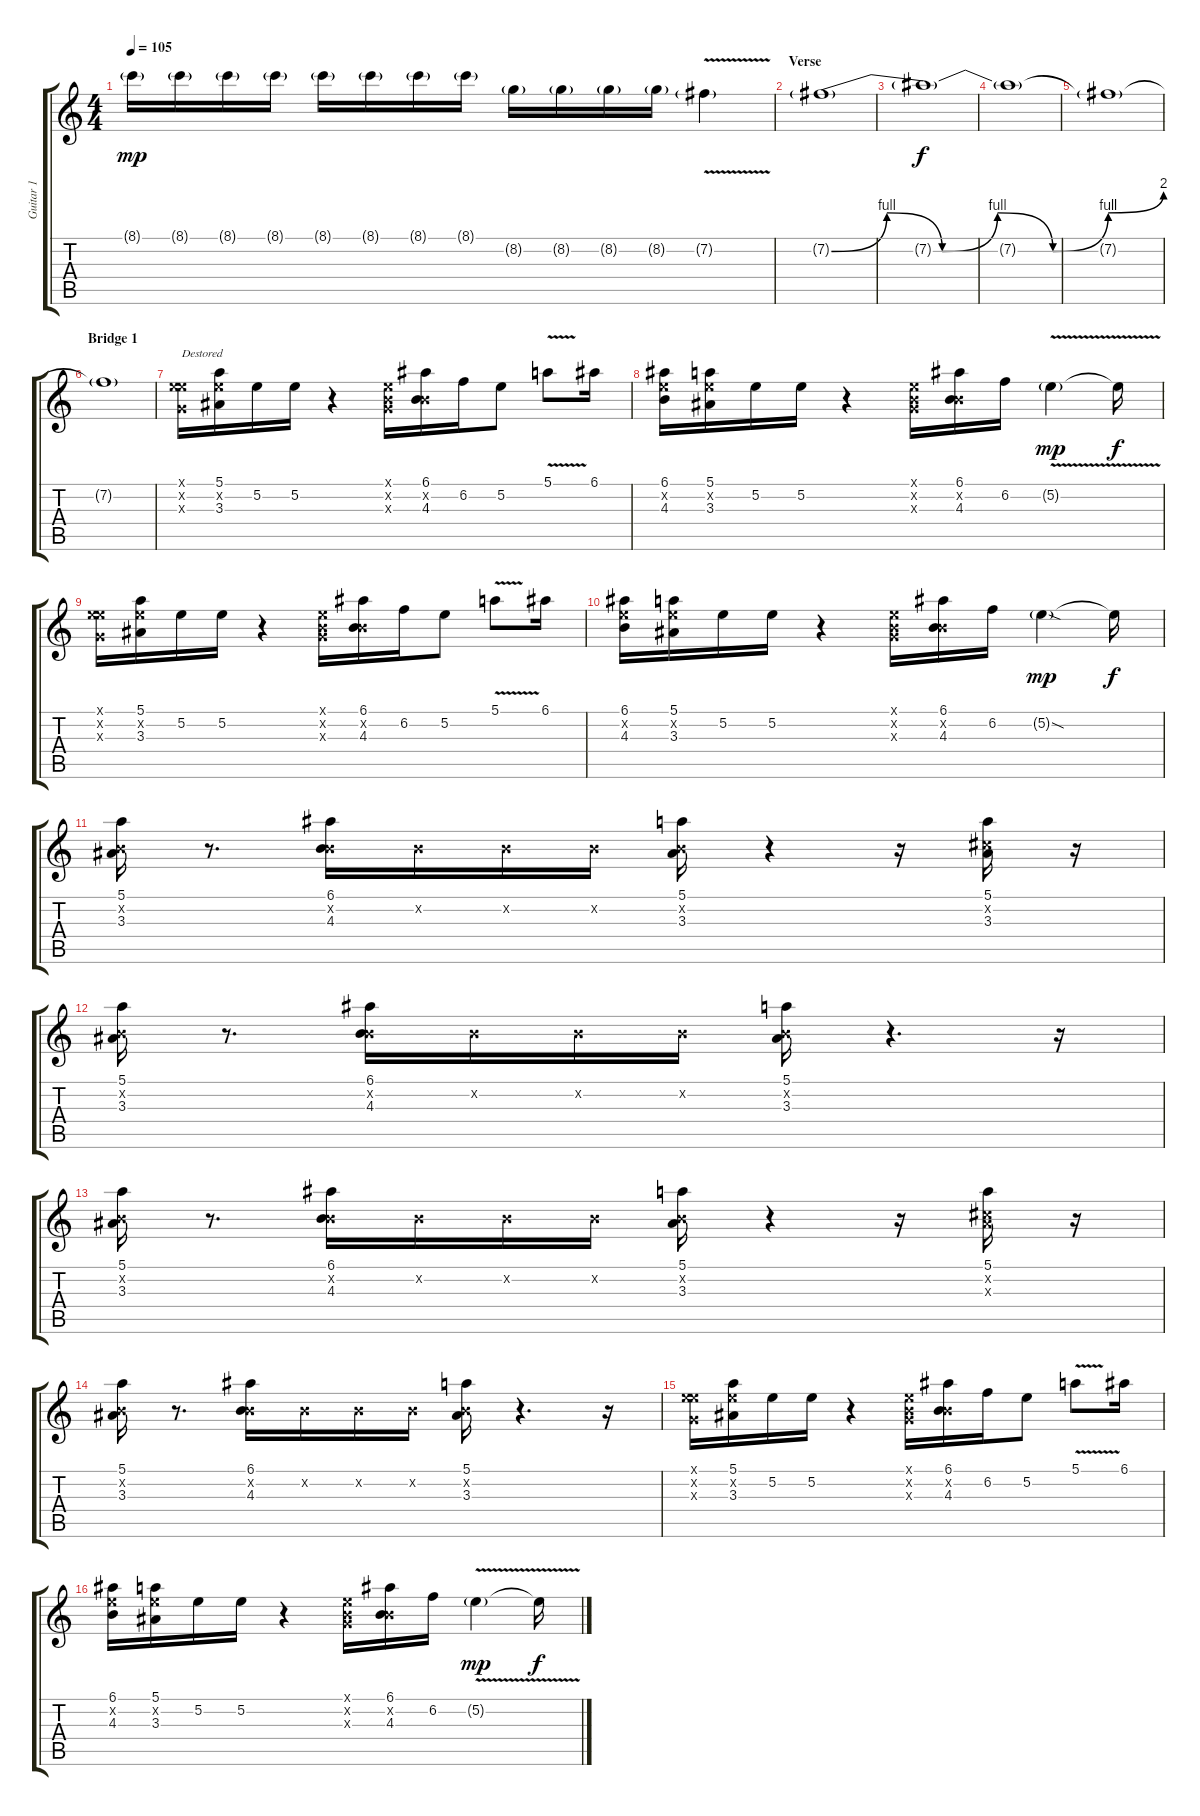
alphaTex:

\track ("Guitar 1" "Guitar 1") {instrument overdrivenguitar}
\staff {score tabs}
\tuning (E4 B3 G3 D3 A2 D2) {hide}
\ts (4 4)
\tempo 105
\clef g2
\ks c
8.1{g}.16{dy mp} 8.1{g}.16 8.1{g}.16 8.1{g}.16 8.1{g}.16 8.1{g}.16 8.1{g}.16 8.1{g}.16 8.2{g}.16 8.2{g}.16 8.2{g}.16 8.2{g}.16 7.2{v g}.4 |
\section ("" "Verse")
7.2{be (custom 0 0 10 4 20 0 30 4 40 0 50 4 60 8) g}.1 |
7.2{t}.1{dy f} |
7.2{t}.1 |
7.2{t}.1 |
\section ("" "Bridge 1")
7.2{t}.1 |
(0.1{x} 5.2{x} 0.3{x}).16{txt "Destored"} (5.1 5.2{x} 3.3).16 5.2.16 5.2.16 r.4 (0.1{x} 0.2{x} 0.3{x}).16 (6.1 0.2{x} 4.3).16 6.2.16 5.2.8 5.1{v}.8 6.1.16 |
(6.1 5.2{x} 4.3).16 (5.1 5.2{x} 3.3).16 5.2.16 5.2.16 r.4 (0.1{x} 0.2{x} 0.3{x}).16 (6.1 0.2{x} 4.3).16 6.2.16 5.2{v g}.4{dy mp} 5.2{t}.16{dy f} |
(0.1{x} 5.2{x} 0.3{x}).16 (5.1 5.2{x} 3.3).16 5.2.16 5.2.16 r.4 (0.1{x} 0.2{x} 0.3{x}).16 (6.1 0.2{x} 4.3).16 6.2.16 5.2.8 5.1{v}.8 6.1.16 |
(6.1 5.2{x} 4.3).16 (5.1 5.2{x} 3.3).16 5.2.16 5.2.16 r.4 (0.1{x} 0.2{x} 0.3{x}).16 (6.1 0.2{x} 4.3).16 6.2.16 5.2{sod g}.4{dy mp} 5.2{t}.16{dy f} |
(5.1 0.2{x} 3.3).16 r.8{d} (6.1 0.2{x} 4.3).16 0.2{x}.16 0.2{x}.16 0.2{x}.16 (5.1 0.2{x} 3.3).16 r.4 r.16 (5.1 2.2{x} 3.3).16 r.16 |
(5.1 0.2{x} 3.3).16 r.8{d} (6.1 0.2{x} 4.3).16 0.2{x}.16 0.2{x}.16 0.2{x}.16 (5.1 0.2{x} 3.3).16 r.4{d} r.16 |
(5.1 0.2{x} 3.3).16 r.8{d} (6.1 0.2{x} 4.3).16 0.2{x}.16 0.2{x}.16 0.2{x}.16 (5.1 0.2{x} 3.3).16 r.4 r.16 (5.1 2.2{x} 3.3{x}).16 r.16 |
(5.1 0.2{x} 3.3).16 r.8{d} (6.1 0.2{x} 4.3).16 0.2{x}.16 0.2{x}.16 0.2{x}.16 (5.1 0.2{x} 3.3).16 r.4{d} r.16 |
(0.1{x} 5.2{x} 0.3{x}).16 (5.1 5.2{x} 3.3).16 5.2.16 5.2.16 r.4 (0.1{x} 0.2{x} 0.3{x}).16 (6.1 0.2{x} 4.3).16 6.2.16 5.2.8 5.1{v}.8 6.1.16 |
(6.1 5.2{x} 4.3).16 (5.1 5.2{x} 3.3).16 5.2.16 5.2.16 r.4 (0.1{x} 0.2{x} 0.3{x}).16 (6.1 0.2{x} 4.3).16 6.2.16 5.2{v g}.4{dy mp} 5.2{t}.16{dy f}
